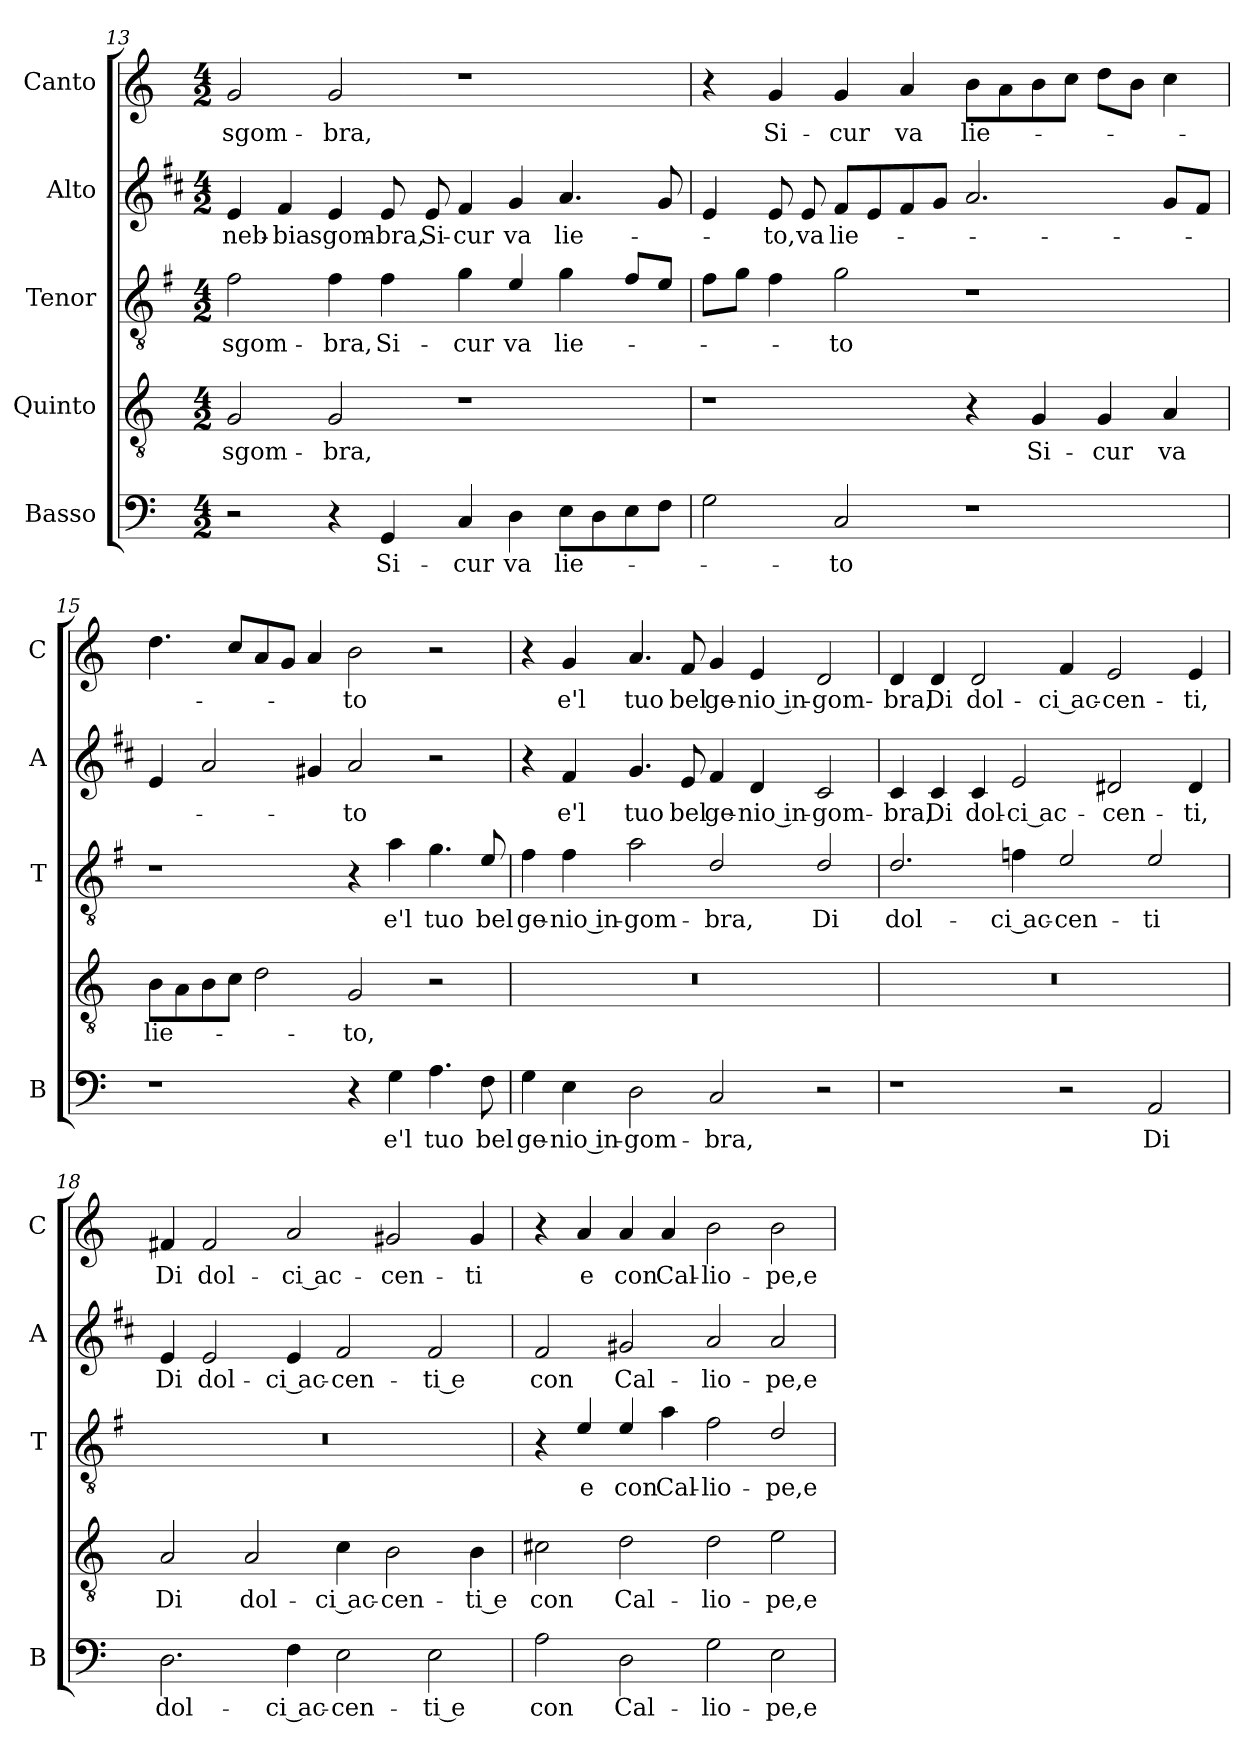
**kern	**text	**kern	**text	**kern	**text	**kern	**text	**kern	**text
*part5	*part5	*part4	*part4	*part3	*part3	*part2	*part2	*part1	*part1
*staff5	*staff5	*staff4	*staff4	*staff3	*staff3	*staff2	*staff2	*staff1	*staff1
*I"Basso	*	*I"Quinto	*	*I"Tenor	*	*I"Alto	*	*I"Canto	*
*I'B	*	*	*	*I'T	*	*I'A	*	*I'C	*
!!LO:LB:g=z
*clefF4	*	*clefGv2	*	*clefGv2	*	*clefG2	*	*clefG2	*
*	*	*	*	*ITrd4c7	*	*ITrd1c2	*	*	*
*k[]	*	*k[]	*	*k[]	*	*k[]	*	*k[]	*
*C:	*	*C:	*	*C:	*	*C:	*	*C:	*
*M4/2	*	*M4/2	*	*M4/2	*	*M4/2	*	*M4/2	*
=13	=13	=13	=13	=13	=13	=13	=13	=13	=13
!	!	!	!LO:LY:b	!	!LO:LY:b	!	!LO:LY:b	!	!LO:LY:b
2r	.	2G/	sgom-	2B\	sgom-	4d/	neb-	2g/	sgom-
!	!	!	!	!	!	!	!LO:LY:b	!	!
.	.	.	.	.	.	4e/	-bia	.	.
!	!	!	!LO:LY:b	!	!LO:LY:b	!	!LO:LY:b	!	!LO:LY:b
4r	.	2G/	-bra,	4B\	-bra,	4d/	sgom-	2g/	-bra,
!	!LO:LY:b	!	!	!	!LO:LY:b	!	!LO:LY:b	!	!
4GG/	Si-	.	.	4B\	Si-	8d/	-bra,	.	.
!	!	!	!	!	!	!	!LO:LY:b	!	!
.	.	.	.	.	.	8d/	Si-	.	.
!	!LO:LY:b	!	!	!	!LO:LY:b	!	!LO:LY:b	!	!
4C/	-cur	1r	.	4c\	-cur	4e/	-cur	1r	.
!	!LO:LY:b	!	!	!	!LO:LY:b	!	!LO:LY:b	!	!
4D\	va	.	.	4A/	va	4f/	va	.	.
!	!LO:LY:b	!	!	!	!LO:LY:b	!	!LO:LY:b	!	!
8E\L	lie-	.	.	4c\	lie-	4.g/	lie-	.	.
8D\	.	.	.	.	.	.	.	.	.
8E\	.	.	.	8B/L	.	.	.	.	.
8F\J	.	.	.	8A/J	.	8f/	.	.	.
=14	=14	=14	=14	=14	=14	=14	=14	=14	=14
2G\	.	1r	.	8B\L	.	4d/	.	4r	.
.	.	.	.	8c\J	.	.	.	.	.
!	!	!	!	!	!	!	!LO:LY:b	!	!LO:LY:b
.	.	.	.	4B\	.	8d/	-to,	4g/	Si-
!	!	!	!	!	!	!	!LO:LY:b	!	!
.	.	.	.	.	.	8d/	va	.	.
!	!LO:LY:b	!	!	!	!LO:LY:b	!	!LO:LY:b	!	!LO:LY:b
2C/	-to	.	.	2c\	-to	8e/L	lie-	4g/	-cur
.	.	.	.	.	.	8d/	.	.	.
!	!	!	!	!	!	!	!	!	!LO:LY:b
.	.	.	.	.	.	8e/	.	4a/	va
.	.	.	.	.	.	8f/J	.	.	.
!	!	!	!	!	!	!	!	!	!LO:LY:b
1r	.	4r	.	1r	.	2.g/	.	8b\L	lie-
.	.	.	.	.	.	.	.	8a\	.
!	!	!	!LO:LY:b	!	!	!	!	!	!
.	.	4G/	Si-	.	.	.	.	8b\	.
.	.	.	.	.	.	.	.	8cc\J	.
!	!	!	!LO:LY:b	!	!	!	!	!	!
.	.	4G/	-cur	.	.	.	.	8dd\L	.
.	.	.	.	.	.	.	.	8b\J	.
!	!	!	!LO:LY:b	!	!	!	!	!	!
.	.	4A/	va	.	.	8f/L	.	4cc\	.
.	.	.	.	.	.	8e/J	.	.	.
=15	=15	=15	=15	=15	=15	=15	=15	=15	=15
!	!	!	!LO:LY:b	!	!	!	!	!	!
1r	.	8B\L	lie-	1r	.	4d/	.	4.dd\	.
.	.	8A\	.	.	.	.	.	.	.
.	.	8B\	.	.	.	2g/	.	.	.
.	.	8c\J	.	.	.	.	.	8cc/L	.
.	.	2d\	.	.	.	.	.	8a/	.
.	.	.	.	.	.	.	.	8g/J	.
.	.	.	.	.	.	4f#X/	.	4a/	.
!	!	!	!LO:LY:b	!	!	!	!LO:LY:b	!	!LO:LY:b
4r	.	2G/	-to,	4r	.	2g/	-to	2b\	-to
!	!LO:LY:b	!	!	!	!LO:LY:b	!	!	!	!
4G\	e'l	.	.	4d\	e'l	.	.	.	.
!	!LO:LY:b	!	!	!	!LO:LY:b	!	!	!	!
4.A\	tuo	2r	.	4.c\	tuo	2r	.	2r	.
!	!LO:LY:b	!	!	!	!LO:LY:b	!	!	!	!
8F\	bel	.	.	8A/	bel	.	.	.	.
!!LO:PB:g=z
=16	=16	=16	=16	=16	=16	=16	=16	=16	=16
!	!LO:LY:b	!	!	!	!LO:LY:b	!	!	!	!
4G\	ge-	0r	.	4B\	ge-	4r	.	4r	.
!	!LO:LY:b	!	!	!	!LO:LY:b	!	!LO:LY:b	!	!LO:LY:b
4E\	-nio in-	.	.	4B\	-nio in-	4e/	e'l	4g/	e'l
!	!LO:LY:b	!	!	!	!LO:LY:b	!	!LO:LY:b	!	!LO:LY:b
2D\	-gom-	.	.	2d\	-gom-	4.f/	tuo	4.a/	tuo
!	!	!	!	!	!	!	!LO:LY:b	!	!LO:LY:b
.	.	.	.	.	.	8d/	bel	8f/	bel
!	!LO:LY:b	!	!	!	!LO:LY:b	!	!LO:LY:b	!	!LO:LY:b
2C/	-bra,	.	.	2G/	-bra,	4e/	ge-	4g/	ge-
!	!	!	!	!	!	!	!LO:LY:b	!	!LO:LY:b
.	.	.	.	.	.	4c/	-nio in-	4e/	-nio in-
!	!	!	!	!	!LO:LY:b	!	!LO:LY:b	!	!LO:LY:b
2r	.	.	.	2G/	Di	2B/	-gom-	2d/	-gom-
=17	=17	=17	=17	=17	=17	=17	=17	=17	=17
!	!	!	!	!	!LO:LY:b	!	!LO:LY:b	!	!LO:LY:b
1r	.	0r	.	2.G/	dol-	4B/	-bra,	4d/	-bra,
!	!	!	!	!	!	!	!LO:LY:b	!	!LO:LY:b
.	.	.	.	.	.	4B/	Di	4d/	Di
!	!	!	!	!	!	!	!LO:LY:b	!	!LO:LY:b
.	.	.	.	.	.	4B/	dol-	2d/	dol-
!	!	!	!	!	!LO:LY:b	!	!LO:LY:b	!	!
.	.	.	.	4B-X\	-ci ac-	2d/	-ci ac-	.	.
!	!	!	!	!	!LO:LY:b	!	!	!	!LO:LY:b
2r	.	.	.	2A/	-cen-	.	.	4f/	-ci ac-
!	!	!	!	!	!	!	!LO:LY:b	!	!LO:LY:b
.	.	.	.	.	.	2c#X/	-cen-	2e/	-cen-
!	!LO:LY:b	!	!	!	!LO:LY:b	!	!	!	!
2AA/	Di	.	.	2A/	-ti	.	.	.	.
!	!	!	!	!	!	!	!LO:LY:b	!	!LO:LY:b
.	.	.	.	.	.	4c#/	-ti,	4e/	-ti,
=18	=18	=18	=18	=18	=18	=18	=18	=18	=18
!	!LO:LY:b	!	!LO:LY:b	!	!	!	!LO:LY:b	!	!LO:LY:b
2.D\	dol-	2A/	Di	0r	.	4d/	Di	4f#X/	Di
!	!	!	!	!	!	!	!LO:LY:b	!	!LO:LY:b
.	.	.	.	.	.	2d/	dol-	2f#/	dol-
!	!	!	!LO:LY:b	!	!	!	!	!	!
.	.	2A/	dol-	.	.	.	.	.	.
!	!LO:LY:b	!	!	!	!	!	!LO:LY:b	!	!LO:LY:b
4F\	-ci ac-	.	.	.	.	4d/	-ci ac-	2a/	-ci ac-
!	!LO:LY:b	!	!LO:LY:b	!	!	!	!LO:LY:b	!	!
2E\	-cen-	4c\	-ci ac-	.	.	2e/	-cen-	.	.
!	!	!	!LO:LY:b	!	!	!	!	!	!LO:LY:b
.	.	2B\	-cen-	.	.	.	.	2g#X/	-cen-
!	!LO:LY:b	!	!	!	!	!	!LO:LY:b	!	!
2E\	-ti e	.	.	.	.	2e/	-ti e	.	.
!	!	!	!LO:LY:b	!	!	!	!	!	!LO:LY:b
.	.	4B\	-ti e	.	.	.	.	4g#/	-ti
!!LO:LB:g=z
=19	=19	=19	=19	=19	=19	=19	=19	=19	=19
!	!LO:LY:b	!	!LO:LY:b	!	!	!	!LO:LY:b	!	!
2A\	con	2c#X\	con	4r	.	2e/	con	4r	.
!	!	!	!	!	!LO:LY:b	!	!	!	!LO:LY:b
.	.	.	.	4A/	e	.	.	4a/	e
!	!LO:LY:b	!	!LO:LY:b	!	!LO:LY:b	!	!LO:LY:b	!	!LO:LY:b
2D\	Cal-	2d\	Cal-	4A/	con	2f#X/	Cal-	4a/	con
!	!	!	!	!	!LO:LY:b	!	!	!	!LO:LY:b
.	.	.	.	4d\	Cal-	.	.	4a/	Cal-
!	!LO:LY:b	!	!LO:LY:b	!	!LO:LY:b	!	!LO:LY:b	!	!LO:LY:b
2G\	-lio-	2d\	-lio-	2B\	-lio-	2g/	-lio-	2b\	-lio-
!	!LO:LY:b	!	!LO:LY:b	!	!LO:LY:b	!	!LO:LY:b	!	!LO:LY:b
2E\	-pe,e	2e\	-pe,e	2G/	-pe,e	2g/	-pe,e	2b\	-pe,e
=	=	=	=	=	=	=	=	=	=
*-	*-	*-	*-	*-	*-	*-	*-	*-	*-
